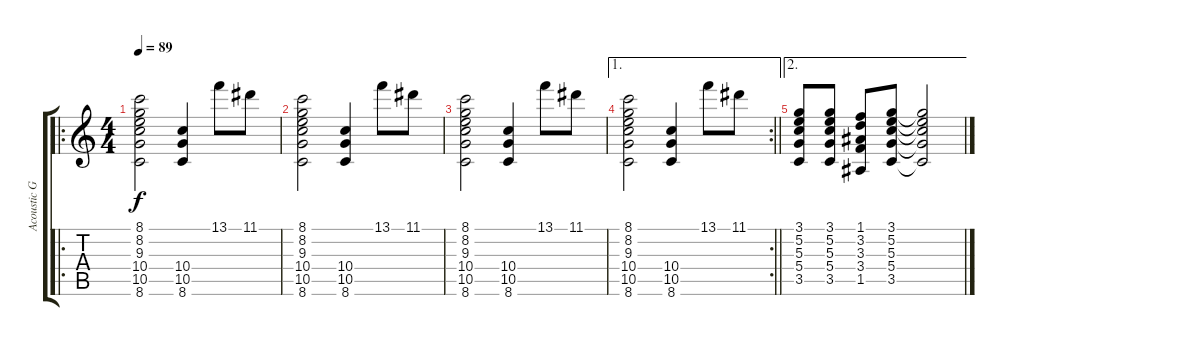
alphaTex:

\track ("Acoustic Guitar 2" "Acoustic G") {instrument acousticguitarsteel}
\staff {score tabs}
\tuning (E4 B3 G3 D3 A2 E2) {hide}
\ro
\ts (4 4)
\tempo 89
\clef g2
\ks c
(8.1 8.2 9.3 10.4 10.5 8.6).2{dy f} (10.4 10.5 8.6).4 13.1.8 11.1.8 |
(8.1 8.2 9.3 10.4 10.5 8.6).2 (10.4 10.5 8.6).4 13.1.8 11.1.8 |
(8.1 8.2 9.3 10.4 10.5 8.6).2 (10.4 10.5 8.6).4 13.1.8 11.1.8 |
\ae 1
\rc 2
\barLineRight lightlight
(8.1 8.2 9.3 10.4 10.5 8.6).2 (10.4 10.5 8.6).4 13.1.8 11.1.8 |
\ae 2
(3.1 5.2 5.3 5.4 3.5).8 (3.1 5.2 5.3 5.4 3.5).8 (1.1 3.2 3.3 3.4 1.5).8 (3.1 5.2 5.3 5.4 3.5).8 (3.1{t} 5.2{t} 5.3{t} 5.4{t} 3.5{t}).2
